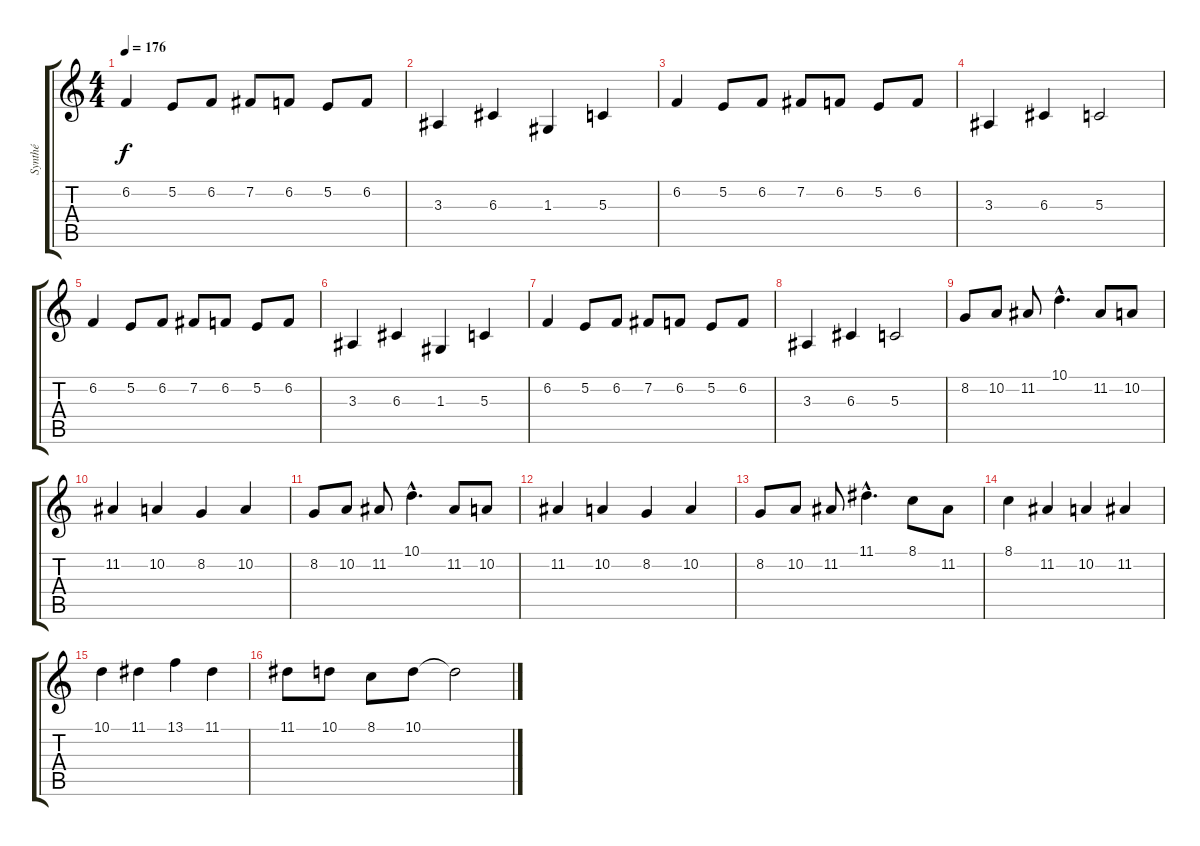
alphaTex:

\track ("Synthé" "Synthé") {instrument viola}
\staff {score tabs}
\tuning (E4 B3 G3 D3 A2 E2) {hide}
\ts (4 4)
\tempo 176
\clef g2
\ks c
6.2.4{dy f} 5.2.8 6.2.8 7.2.8 6.2.8 5.2.8 6.2.8 |
3.3.4 6.3.4 1.3.4 5.3.4 |
6.2.4 5.2.8 6.2.8 7.2.8 6.2.8 5.2.8 6.2.8 |
3.3.4 6.3.4 5.3.2 |
6.2.4 5.2.8 6.2.8 7.2.8 6.2.8 5.2.8 6.2.8 |
3.3.4 6.3.4 1.3.4 5.3.4 |
6.2.4 5.2.8 6.2.8 7.2.8 6.2.8 5.2.8 6.2.8 |
3.3.4 6.3.4 5.3.2 |
8.2.8 10.2.8 11.2.8 10.1{hac}.4{d} 11.2.8 10.2.8 |
11.2.4 10.2.4 8.2.4 10.2.4 |
8.2.8 10.2.8 11.2.8 10.1{hac}.4{d} 11.2.8 10.2.8 |
11.2.4 10.2.4 8.2.4 10.2.4 |
8.2.8 10.2.8 11.2.8 11.1{hac}.4{d} 8.1.8 11.2.8 |
8.1.4 11.2.4 10.2.4 11.2.4 |
10.1.4 11.1.4 13.1.4 11.1.4 |
11.1.8 10.1.8 8.1.8 10.1.8 10.1{t}.2
